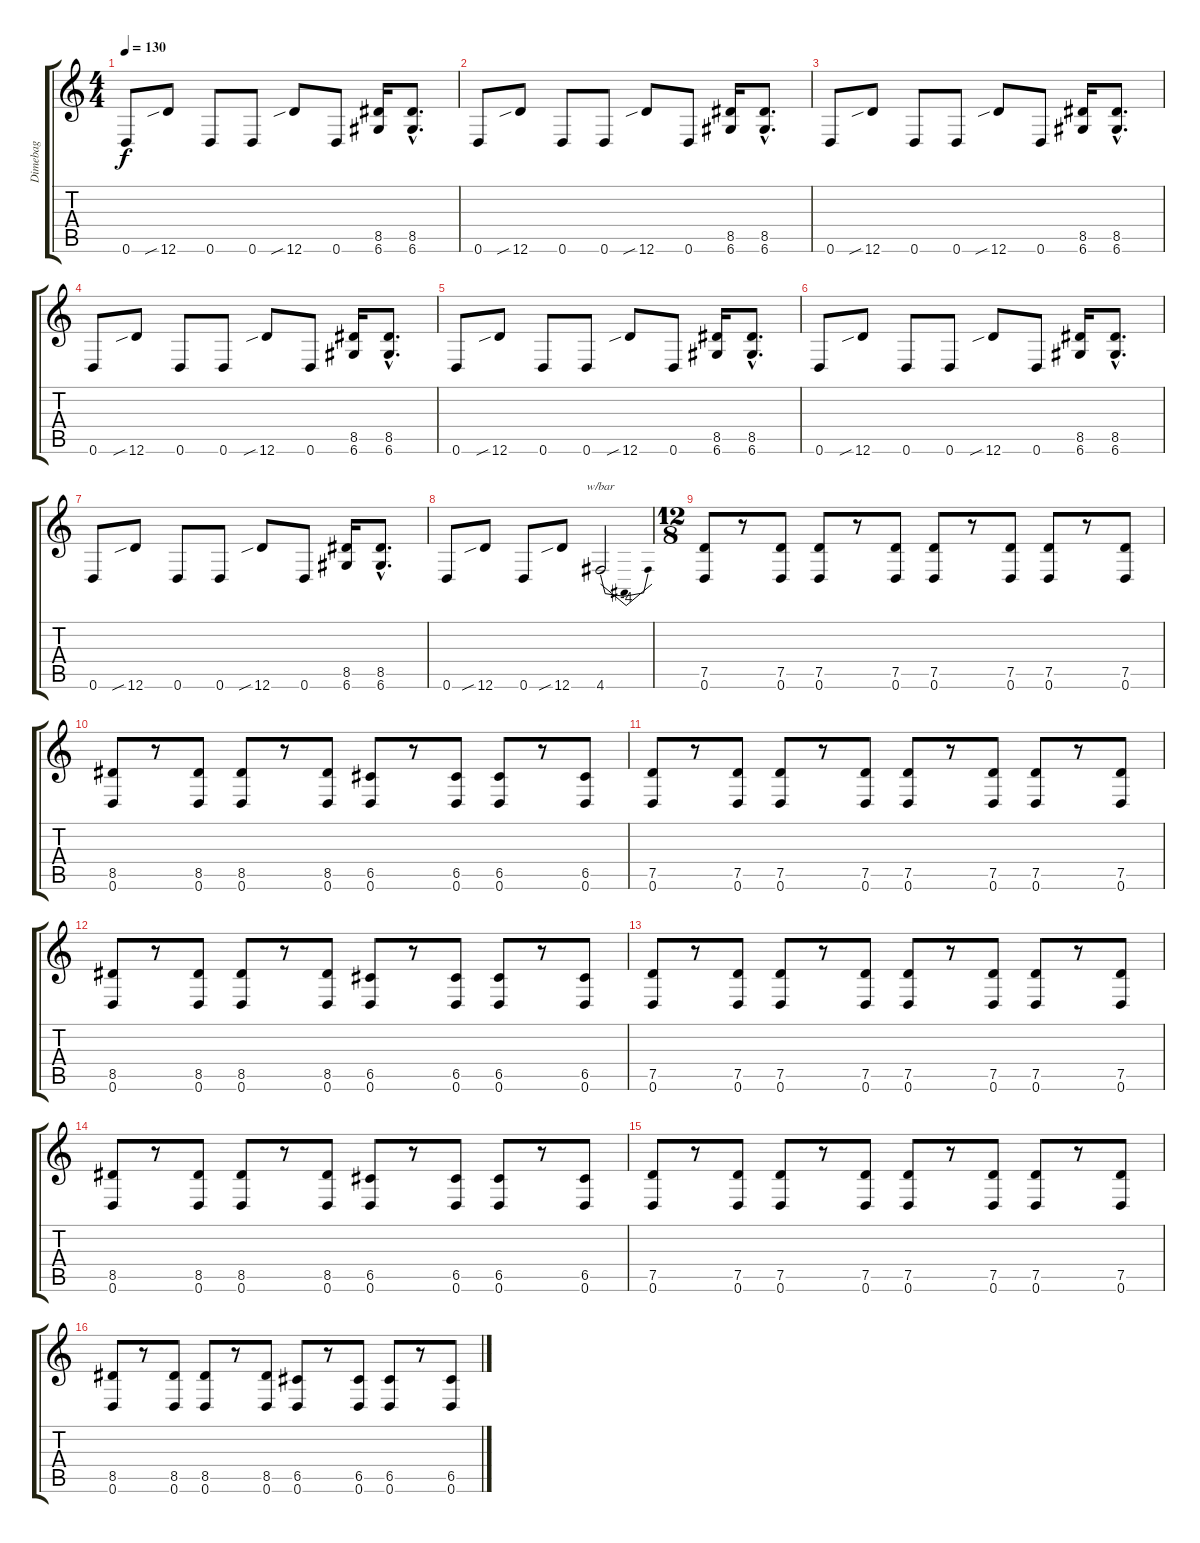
\track ("Dimebag" "Dimebag") {instrument distortionguitar}
\staff {score tabs}
\tuning (D4 A3 F3 C3 G2 D2) {hide}
\ts (4 4)
\tempo 130
\clef g2
\ks c
0.6.8{dy f} 12.6{sib}.8 0.6.8 0.6.8 12.6{sib}.8 0.6.8 (8.5 6.6).16 (8.5{hac} 6.6{hac}).8{d} |
0.6.8 12.6{sib}.8 0.6.8 0.6.8 12.6{sib}.8 0.6.8 (8.5 6.6).16 (8.5{hac} 6.6{hac}).8{d} |
0.6.8 12.6{sib}.8 0.6.8 0.6.8 12.6{sib}.8 0.6.8 (8.5 6.6).16 (8.5{hac} 6.6{hac}).8{d} |
0.6.8 12.6{sib}.8 0.6.8 0.6.8 12.6{sib}.8 0.6.8 (8.5 6.6).16 (8.5{hac} 6.6{hac}).8{d} |
0.6.8 12.6{sib}.8 0.6.8 0.6.8 12.6{sib}.8 0.6.8 (8.5 6.6).16 (8.5{hac} 6.6{hac}).8{d} |
0.6.8 12.6{sib}.8 0.6.8 0.6.8 12.6{sib}.8 0.6.8 (8.5 6.6).16 (8.5{hac} 6.6{hac}).8{d} |
0.6.8 12.6{sib}.8 0.6.8 0.6.8 12.6{sib}.8 0.6.8 (8.5 6.6).16 (8.5{hac} 6.6{hac}).8{d} |
0.6.8 12.6{sib}.8 0.6.8 12.6{sib}.8 4.6.2{tbe (dip default 0 0 30 -16 60 0)} |
\ts (12 8)
(7.5 0.6).8 r.8 (7.5 0.6).8 (7.5 0.6).8 r.8 (7.5 0.6).8 (7.5 0.6).8 r.8 (7.5 0.6).8 (7.5 0.6).8 r.8 (7.5 0.6).8 |
(8.5 0.6).8 r.8 (8.5 0.6).8 (8.5 0.6).8 r.8 (8.5 0.6).8 (6.5 0.6).8 r.8 (6.5 0.6).8 (6.5 0.6).8 r.8 (6.5 0.6).8 |
(7.5 0.6).8 r.8 (7.5 0.6).8 (7.5 0.6).8 r.8 (7.5 0.6).8 (7.5 0.6).8 r.8 (7.5 0.6).8 (7.5 0.6).8 r.8 (7.5 0.6).8 |
(8.5 0.6).8 r.8 (8.5 0.6).8 (8.5 0.6).8 r.8 (8.5 0.6).8 (6.5 0.6).8 r.8 (6.5 0.6).8 (6.5 0.6).8 r.8 (6.5 0.6).8 |
(7.5 0.6).8 r.8 (7.5 0.6).8 (7.5 0.6).8 r.8 (7.5 0.6).8 (7.5 0.6).8 r.8 (7.5 0.6).8 (7.5 0.6).8 r.8 (7.5 0.6).8 |
(8.5 0.6).8 r.8 (8.5 0.6).8 (8.5 0.6).8 r.8 (8.5 0.6).8 (6.5 0.6).8 r.8 (6.5 0.6).8 (6.5 0.6).8 r.8 (6.5 0.6).8 |
(7.5 0.6).8 r.8 (7.5 0.6).8 (7.5 0.6).8 r.8 (7.5 0.6).8 (7.5 0.6).8 r.8 (7.5 0.6).8 (7.5 0.6).8 r.8 (7.5 0.6).8 |
(8.5 0.6).8 r.8 (8.5 0.6).8 (8.5 0.6).8 r.8 (8.5 0.6).8 (6.5 0.6).8 r.8 (6.5 0.6).8 (6.5 0.6).8 r.8 (6.5 0.6).8
